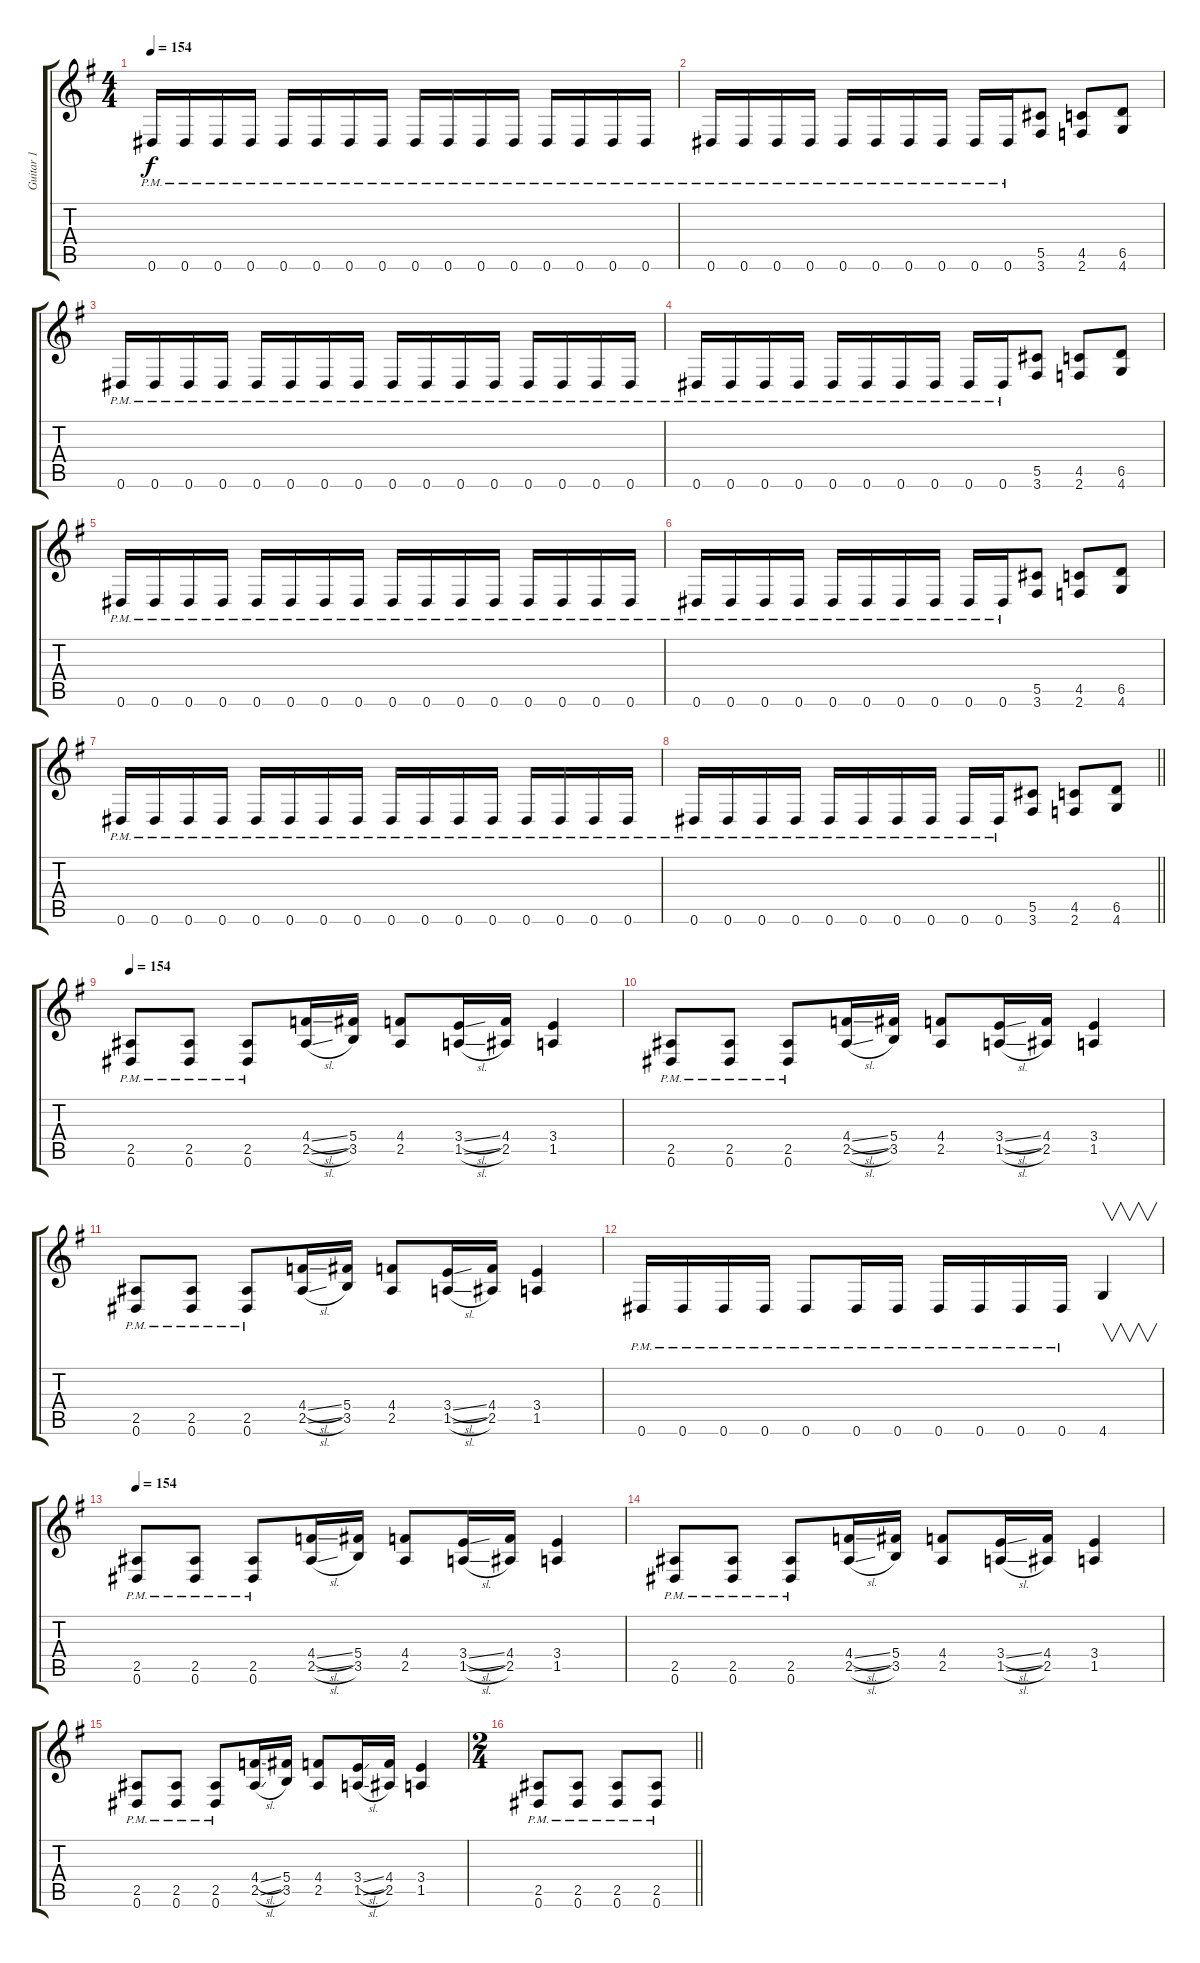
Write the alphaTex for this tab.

\track ("Guitar 1" "Guitar 1") {instrument distortionguitar}
\staff {score tabs}
\tuning (Eb4 Bb3 Gb3 Db3 Ab2 Eb2) {hide}
\ts (4 4)
\tempo 154
\clef g2
\ks eminor
0.6{pm}.16{dy f} 0.6{pm}.16 0.6{pm}.16 0.6{pm}.16 0.6{pm}.16 0.6{pm}.16 0.6{pm}.16 0.6{pm}.16 0.6{pm}.16 0.6{pm}.16 0.6{pm}.16 0.6{pm}.16 0.6{pm}.16 0.6{pm}.16 0.6{pm}.16 0.6{pm}.16 |
0.6{pm}.16 0.6{pm}.16 0.6{pm}.16 0.6{pm}.16 0.6{pm}.16 0.6{pm}.16 0.6{pm}.16 0.6{pm}.16 0.6{pm}.16 0.6{pm}.16 (5.5 3.6).8 (4.5 2.6).8 (6.5 4.6).8 |
0.6{pm}.16 0.6{pm}.16 0.6{pm}.16 0.6{pm}.16 0.6{pm}.16 0.6{pm}.16 0.6{pm}.16 0.6{pm}.16 0.6{pm}.16 0.6{pm}.16 0.6{pm}.16 0.6{pm}.16 0.6{pm}.16 0.6{pm}.16 0.6{pm}.16 0.6{pm}.16 |
0.6{pm}.16 0.6{pm}.16 0.6{pm}.16 0.6{pm}.16 0.6{pm}.16 0.6{pm}.16 0.6{pm}.16 0.6{pm}.16 0.6{pm}.16 0.6{pm}.16 (5.5 3.6).8 (4.5 2.6).8 (6.5 4.6).8 |
0.6{pm}.16 0.6{pm}.16 0.6{pm}.16 0.6{pm}.16 0.6{pm}.16 0.6{pm}.16 0.6{pm}.16 0.6{pm}.16 0.6{pm}.16 0.6{pm}.16 0.6{pm}.16 0.6{pm}.16 0.6{pm}.16 0.6{pm}.16 0.6{pm}.16 0.6{pm}.16 |
0.6{pm}.16 0.6{pm}.16 0.6{pm}.16 0.6{pm}.16 0.6{pm}.16 0.6{pm}.16 0.6{pm}.16 0.6{pm}.16 0.6{pm}.16 0.6{pm}.16 (5.5 3.6).8 (4.5 2.6).8 (6.5 4.6).8 |
0.6{pm}.16 0.6{pm}.16 0.6{pm}.16 0.6{pm}.16 0.6{pm}.16 0.6{pm}.16 0.6{pm}.16 0.6{pm}.16 0.6{pm}.16 0.6{pm}.16 0.6{pm}.16 0.6{pm}.16 0.6{pm}.16 0.6{pm}.16 0.6{pm}.16 0.6{pm}.16 |
\barLineRight lightlight
0.6{pm}.16 0.6{pm}.16 0.6{pm}.16 0.6{pm}.16 0.6{pm}.16 0.6{pm}.16 0.6{pm}.16 0.6{pm}.16 0.6{pm}.16 0.6{pm}.16 (5.5 3.6).8 (4.5 2.6).8 (6.5 4.6).8 |
\tempo 154
(2.5{pm} 0.6{pm}).8 (2.5{pm} 0.6{pm}).8 (2.5{pm} 0.6{pm}).8 (4.4{sl} 2.5{sl}).16 (5.4 3.5).16 (4.4 2.5).8 (3.4{sl} 1.5{sl}).16 (4.4 2.5).16 (3.4 1.5).4 |
(2.5{pm} 0.6{pm}).8 (2.5{pm} 0.6{pm}).8 (2.5{pm} 0.6{pm}).8 (4.4{sl} 2.5{sl}).16 (5.4 3.5).16 (4.4 2.5).8 (3.4{sl} 1.5{sl}).16 (4.4 2.5).16 (3.4 1.5).4 |
(2.5{pm} 0.6{pm}).8 (2.5{pm} 0.6{pm}).8 (2.5{pm} 0.6{pm}).8 (4.4{sl} 2.5{sl}).16 (5.4 3.5).16 (4.4 2.5).8 (3.4{sl} 1.5{sl}).16 (4.4 2.5).16 (3.4 1.5).4 |
0.6{pm}.16 0.6{pm}.16 0.6{pm}.16 0.6{pm}.16 0.6{pm}.8 0.6{pm}.16 0.6{pm}.16 0.6{pm}.16 0.6{pm}.16 0.6{pm}.16 0.6{pm}.16 4.6.4{v} |
\tempo 154
(2.5{pm} 0.6{pm}).8 (2.5{pm} 0.6{pm}).8 (2.5{pm} 0.6{pm}).8 (4.4{sl} 2.5{sl}).16 (5.4 3.5).16 (4.4 2.5).8 (3.4{sl} 1.5{sl}).16 (4.4 2.5).16 (3.4 1.5).4 |
(2.5{pm} 0.6{pm}).8 (2.5{pm} 0.6{pm}).8 (2.5{pm} 0.6{pm}).8 (4.4{sl} 2.5{sl}).16 (5.4 3.5).16 (4.4 2.5).8 (3.4{sl} 1.5{sl}).16 (4.4 2.5).16 (3.4 1.5).4 |
(2.5{pm} 0.6{pm}).8 (2.5{pm} 0.6{pm}).8 (2.5{pm} 0.6{pm}).8 (4.4{sl} 2.5{sl}).16 (5.4 3.5).16 (4.4 2.5).8 (3.4{sl} 1.5{sl}).16 (4.4 2.5).16 (3.4 1.5).4 |
\ts (2 4)
\barLineRight lightlight
(2.5{pm} 0.6{pm}).8 (2.5{pm} 0.6{pm}).8 (2.5{pm} 0.6{pm}).8 (2.5{pm} 0.6{pm}).8
